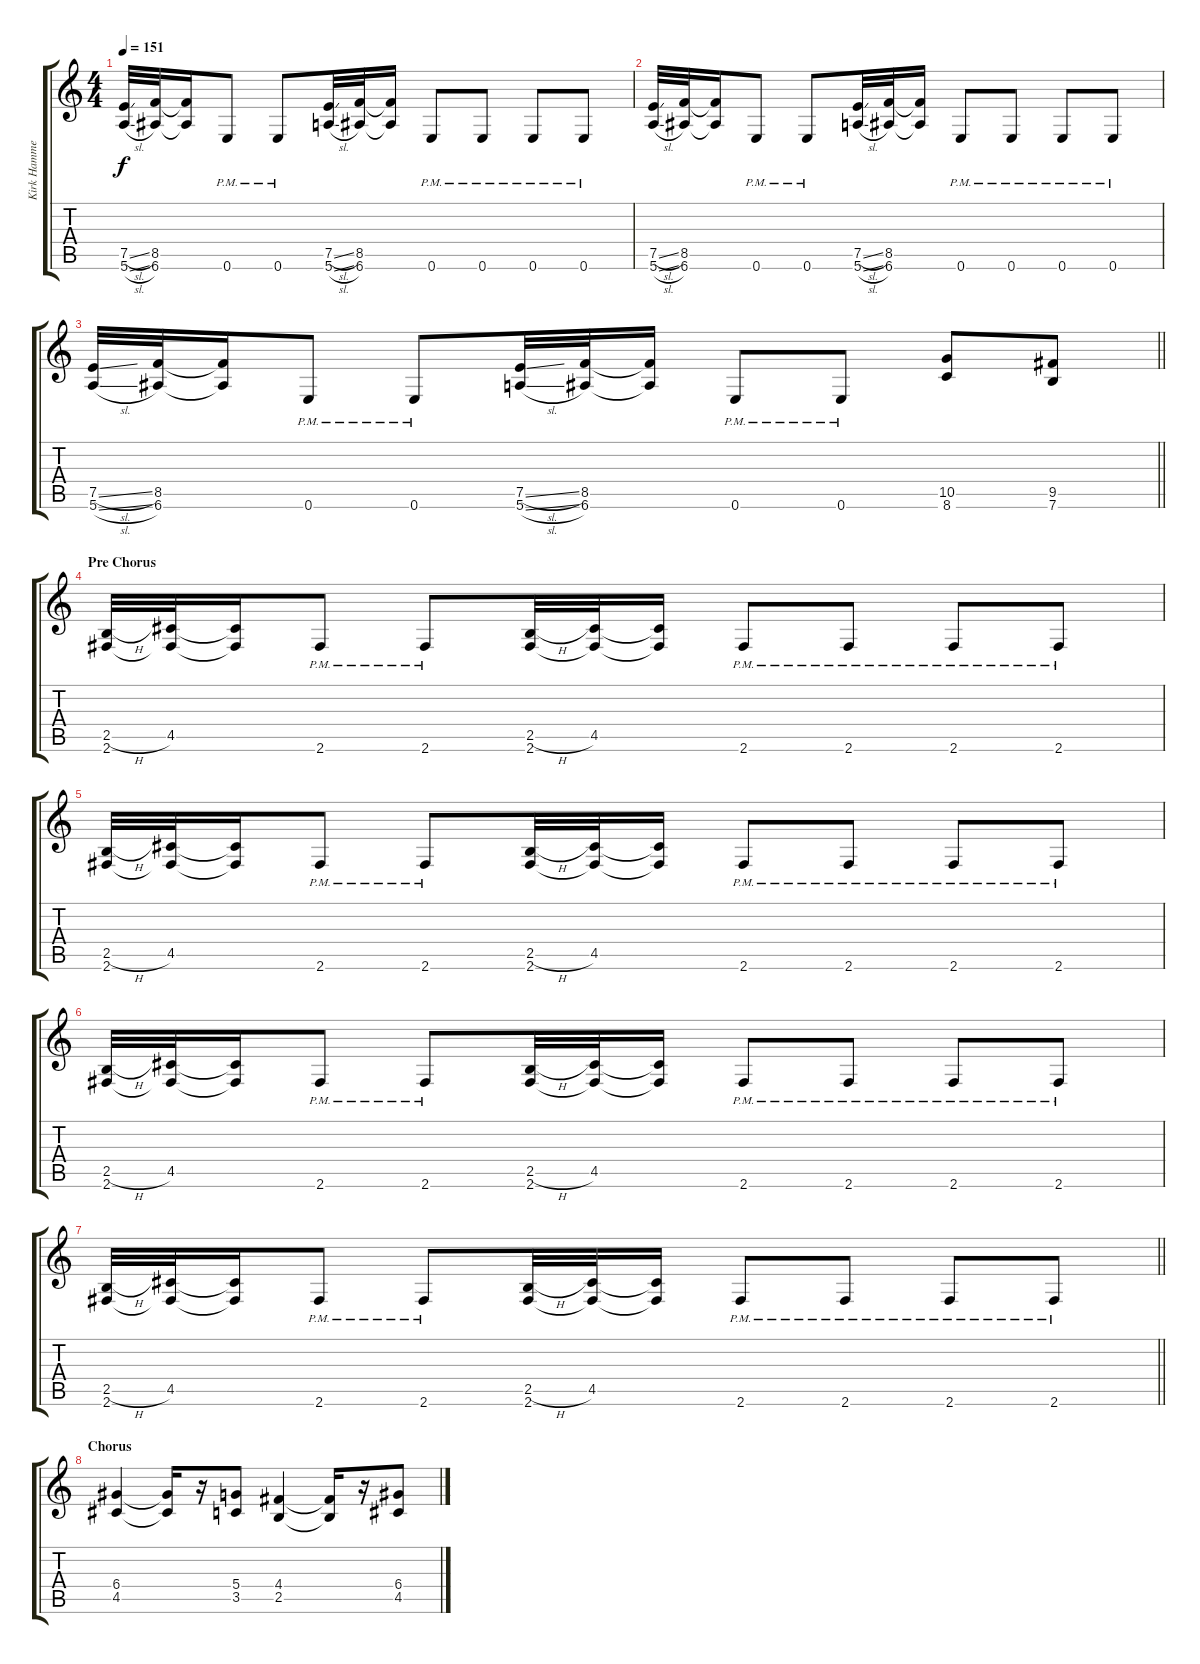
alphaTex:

\track ("Kirk Hammet" "Kirk Hamme") {instrument distortionguitar}
\staff {score tabs}
\tuning (E4 B3 G3 D3 A2 E2) {hide}
\ts (4 4)
\tempo 151
\clef g2
\ks c
(7.5{sl} 5.6{sl}).32{dy f} (8.5 6.6).32 (8.5{t} 6.6{t}).16 0.6{pm}.8 0.6{pm}.8 (7.5{sl} 5.6{sl}).32 (8.5 6.6).32 (8.5{t} 6.6{t}).16 0.6{pm}.8 0.6{pm}.8 0.6{pm}.8 0.6{pm}.8 |
(7.5{sl} 5.6{sl}).32 (8.5 6.6).32 (8.5{t} 6.6{t}).16 0.6{pm}.8 0.6{pm}.8 (7.5{sl} 5.6{sl}).32 (8.5 6.6).32 (8.5{t} 6.6{t}).16 0.6{pm}.8 0.6{pm}.8 0.6{pm}.8 0.6{pm}.8 |
\barLineRight lightlight
(7.5{sl} 5.6{sl}).32 (8.5 6.6).32 (8.5{t} 6.6{t}).16 0.6{pm}.8 0.6{pm}.8 (7.5{sl} 5.6{sl}).32 (8.5 6.6).32 (8.5{t} 6.6{t}).16 0.6{pm}.8 0.6{pm}.8 (10.5 8.6).8 (9.5 7.6).8 |
\section ("" "Pre Chorus")
(2.5{h} 2.6).32 (4.5 2.6{t}).32 (4.5{t} 2.6{t}).16 2.6{pm}.8 2.6{pm}.8 (2.5{h} 2.6).32 (4.5 2.6{t}).32 (4.5{t} 2.6{t}).16 2.6{pm}.8 2.6{pm}.8 2.6{pm}.8 2.6{pm}.8 |
(2.5{h} 2.6).32 (4.5 2.6{t}).32 (4.5{t} 2.6{t}).16 2.6{pm}.8 2.6{pm}.8 (2.5{h} 2.6).32 (4.5 2.6{t}).32 (4.5{t} 2.6{t}).16 2.6{pm}.8 2.6{pm}.8 2.6{pm}.8 2.6{pm}.8 |
(2.5{h} 2.6).32 (4.5 2.6{t}).32 (4.5{t} 2.6{t}).16 2.6{pm}.8 2.6{pm}.8 (2.5{h} 2.6).32 (4.5 2.6{t}).32 (4.5{t} 2.6{t}).16 2.6{pm}.8 2.6{pm}.8 2.6{pm}.8 2.6{pm}.8 |
\barLineRight lightlight
(2.5{h} 2.6).32 (4.5 2.6{t}).32 (4.5{t} 2.6{t}).16 2.6{pm}.8 2.6{pm}.8 (2.5{h} 2.6).32 (4.5 2.6{t}).32 (4.5{t} 2.6{t}).16 2.6{pm}.8 2.6{pm}.8 2.6{pm}.8 2.6{pm}.8 |
\section ("" "Chorus")
(6.4 4.5).4 (6.4{t} 4.5{t}).16 r.16 (5.4 3.5).8 (4.4 2.5).4 (4.4{t} 2.5{t}).16 r.16 (6.4 4.5).8
